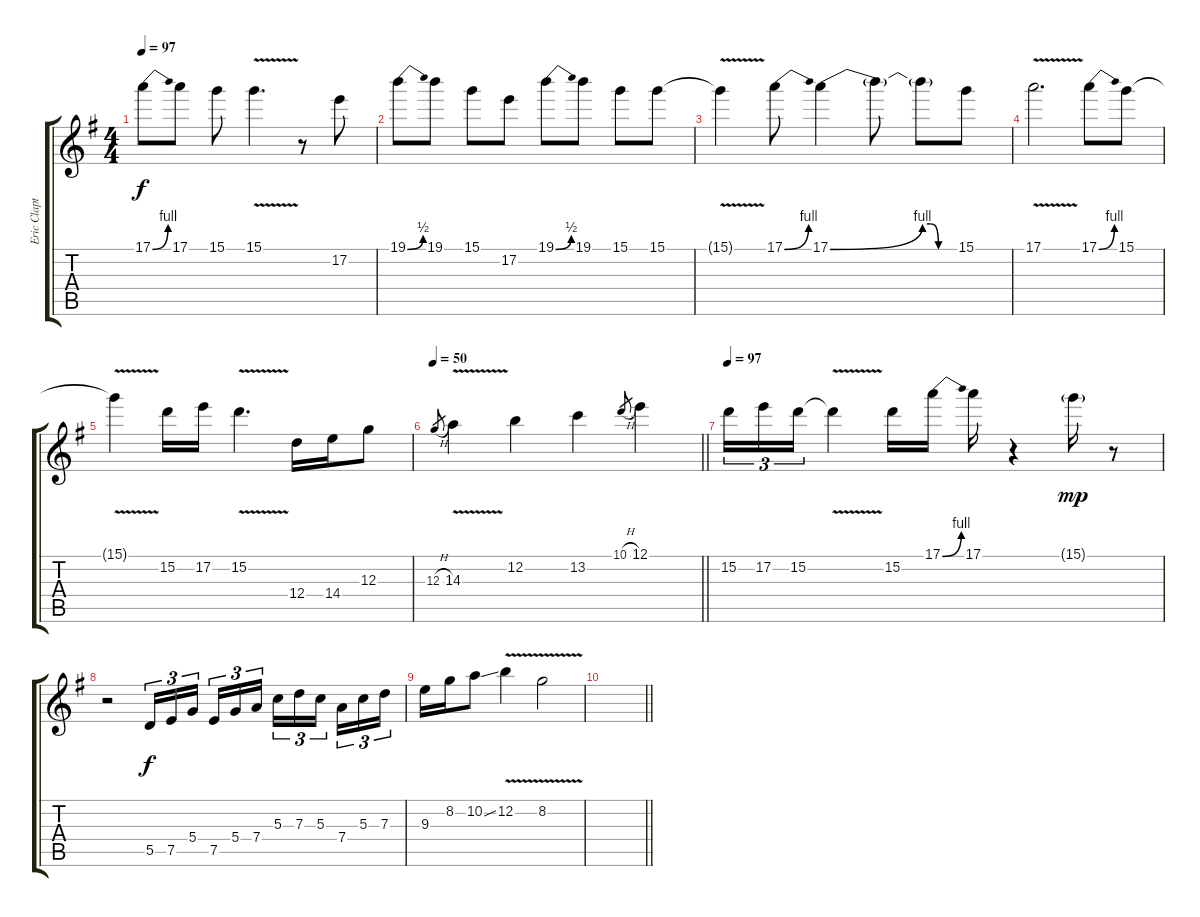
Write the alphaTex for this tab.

\track ("Eric Clapton" "Eric Clapt") {instrument electricguitarjazz}
\staff {score tabs}
\tuning (E4 B3 G3 D3 A2 E2) {hide}
\ts (4 4)
\tempo 97
\clef g2
\ks g
17.1{be (bend 0 0 60 4)}.8{dy f} 17.1.8 15.1.8 15.1{v}.4{d} r.8 17.2.8 |
19.1{be (bend 0 0 60 2)}.8 19.1.8 15.1.8 17.2.8 19.1{be (bend 0 0 60 2)}.8 19.1.8 15.1.8 15.1.8 |
15.1{v t}.4 17.1{be (bend 0 0 60 4)}.8 17.1{be (bend 0 0 60 4)}.4 17.1{t}.8 17.1{be (custom 0 4 15 4 30 0 60 0) t}.8 15.1.8 |
17.1{v}.2{d} 17.1{be (bend 0 0 60 4)}.8 15.1.8 |
15.1{v t}.4 15.2.16 17.2.16 15.2{v}.4{d} 12.4.16 14.4.16 12.3.8 |
\tempo 50
\barLineRight lightlight
12.3{h}.8{gr} 14.3{v}.4 12.2.4 13.2.4 10.1{h}.8{gr} 12.1.4 |
\tempo 97
15.2.16{tu (3 2)} 17.2.16{tu (3 2)} 15.2.16{tu (3 2)} 15.2{v t}.4 15.2.16 17.1{be (bend 0 0 60 4)}.16 17.1.16 r.4 15.1{g}.16{dy mp} r.8 |
r.2 5.5.16{tu (3 2) dy f} 7.5.16{tu (3 2)} 5.4.16{tu (3 2) beam splitsecondary} 7.5.16{tu (3 2)} 5.4.16{tu (3 2)} 7.4.16{tu (3 2)} 5.3.16{tu (3 2)} 7.3.16{tu (3 2)} 5.3.16{tu (3 2) beam splitsecondary} 7.4.16{tu (3 2)} 5.3.16{tu (3 2)} 7.3.16{tu (3 2)} |
9.3.16 8.2.16 10.2{ss}.8 12.2{v}.4 8.2{v}.2 |
\barLineRight lightlight
